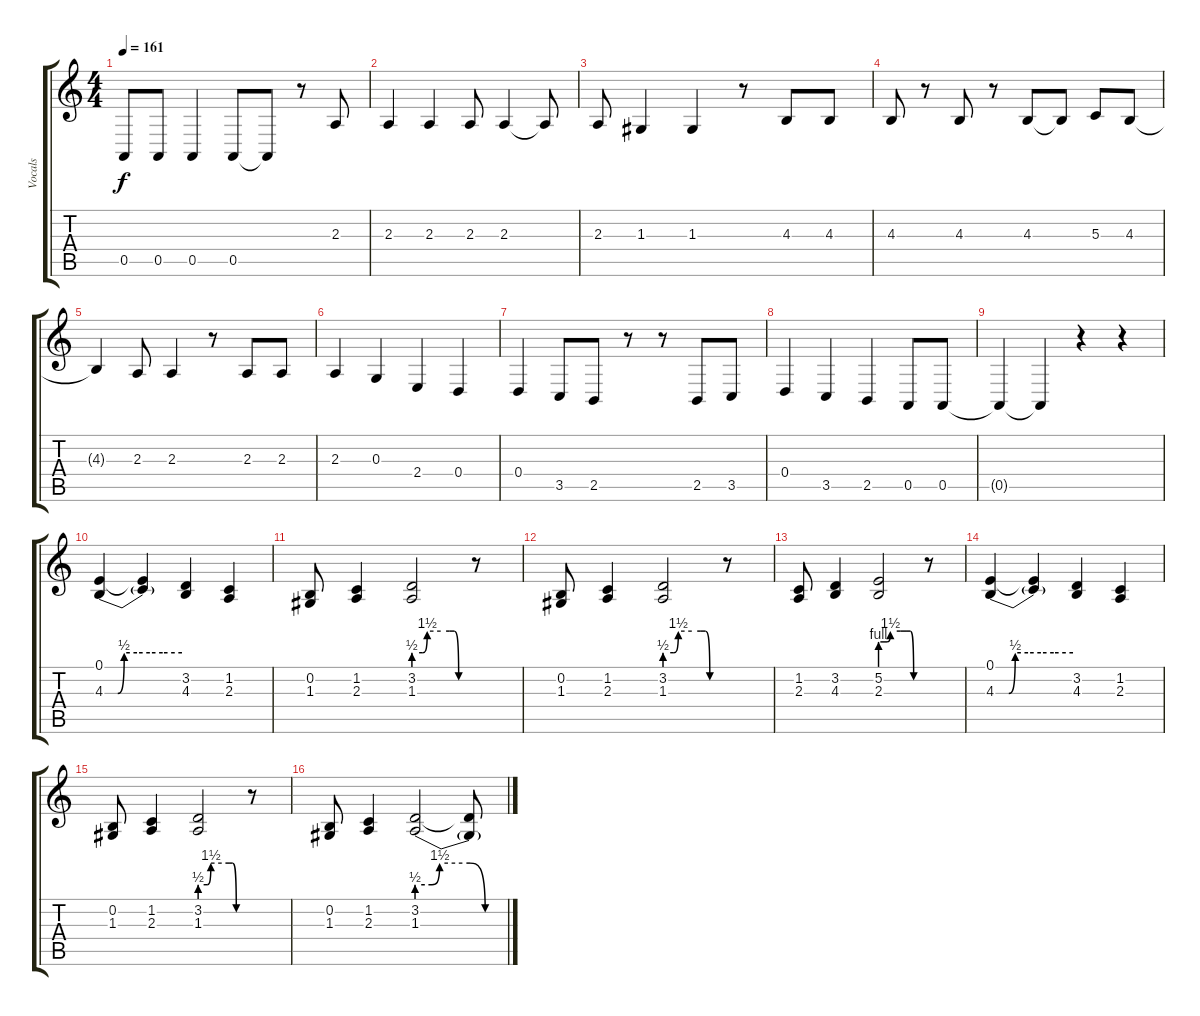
\track ("Vocals" "Vocals") {instrument lead1square}
\staff {score tabs}
\tuning (E4 B3 G3 D3 A2 E2) {hide}
\ts (4 4)
\tempo 161
\clef g2
\ks c
0.5{t}.8{dy f} 0.5.8 0.5.4 0.5.8 0.5{t}.8 r.8 2.3.8 |
2.3.4 2.3.4 2.3.8 2.3.4 2.3{t}.8 |
2.3.8 1.3.4 1.3.4 r.8 4.3.8 4.3.8 |
4.3.8 r.8 4.3.8 r.8 4.3.8 4.3{t}.8 5.3.8 4.3.8 |
4.3{t}.4 2.3.8 2.3.4 r.8 2.3.8 2.3.8 |
2.3.4 0.3.4 2.4.4 0.4.4 |
0.4.4 3.5.8 2.5.8 r.8 r.8 2.5.8 3.5.8 |
0.4.4 3.5.4 2.5.4 0.5.8 0.5.8 |
0.5{t}.4 0.5{t}.4 r.4 r.4 |
(0.1 4.3{be (custom 0 0 10 0 15 2 25 2 35 2 45 2 60 2)}).4{instrument lead1square} (0.1{t} 4.3{t}).4 (3.2 4.3).4 (1.2 2.3).4 |
(0.2 1.3).8 (1.2 2.3).4 (3.2 1.3{be (custom 0 2 10 2 15 6 30 6 40 6 45 6 50 0 60 0)}).2 r.8 |
(0.2 1.3).8 (1.2 2.3).4 (3.2 1.3{be (custom 0 2 10 2 15 6 30 6 40 6 45 6 50 0 60 0)}).2 r.8 |
(1.2 2.3).8 (3.2 4.3).4 (5.2 2.3{be (custom 0 4 10 4 15 6 30 6 40 6 45 6 50 0 60 0)}).2 r.8 |
(0.1 4.3{be (custom 0 0 10 0 15 2 25 2 35 2 45 2 60 2)}).4 (0.1{t} 4.3{t}).4 (3.2 4.3).4 (1.2 2.3).4 |
(0.2 1.3).8 (1.2 2.3).4 (3.2 1.3{be (custom 0 2 10 2 15 6 30 6 40 6 45 6 50 0 60 0)}).2 r.8 |
(0.2 1.3).8 (1.2 2.3).4 (3.2 1.3{be (custom 0 2 10 2 15 6 30 6 35 6 45 0 50 0 60 0)}).2 (3.2{t} 1.3{t}).8
